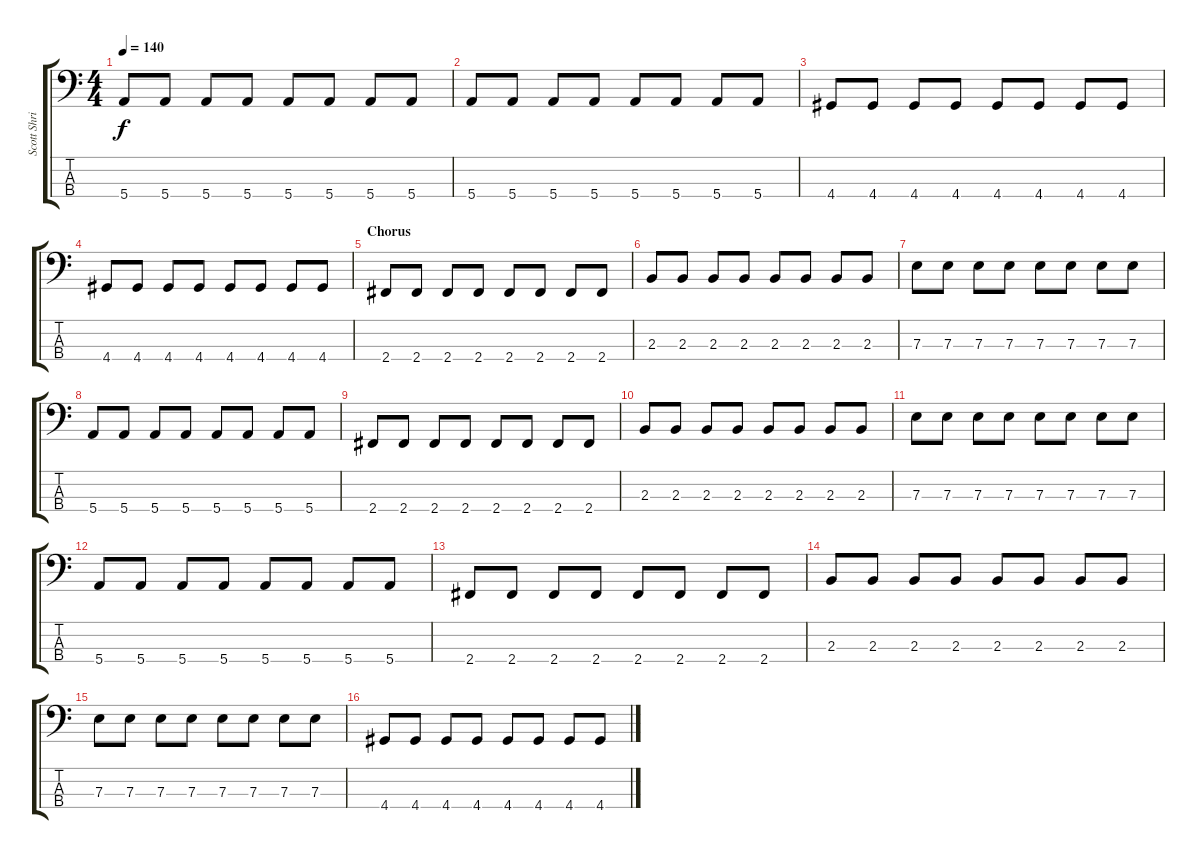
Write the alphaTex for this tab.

\track ("Scott Shriner" "Scott Shri") {instrument electricbassfinger}
\staff {score tabs}
\tuning (G2 D2 A1 E1) {hide}
\ts (4 4)
\tempo 140
\clef f4
\ks c
5.4.8{dy f} 5.4.8 5.4.8 5.4.8 5.4.8 5.4.8 5.4.8 5.4.8 |
5.4.8 5.4.8 5.4.8 5.4.8 5.4.8 5.4.8 5.4.8 5.4.8 |
4.4.8 4.4.8 4.4.8 4.4.8 4.4.8 4.4.8 4.4.8 4.4.8 |
4.4.8 4.4.8 4.4.8 4.4.8 4.4.8 4.4.8 4.4.8 4.4.8 |
\section ("" "Chorus")
2.4.8 2.4.8 2.4.8 2.4.8 2.4.8 2.4.8 2.4.8 2.4.8 |
2.3.8 2.3.8 2.3.8 2.3.8 2.3.8 2.3.8 2.3.8 2.3.8 |
7.3.8 7.3.8 7.3.8 7.3.8 7.3.8 7.3.8 7.3.8 7.3.8 |
5.4.8 5.4.8 5.4.8 5.4.8 5.4.8 5.4.8 5.4.8 5.4.8 |
2.4.8 2.4.8 2.4.8 2.4.8 2.4.8 2.4.8 2.4.8 2.4.8 |
2.3.8 2.3.8 2.3.8 2.3.8 2.3.8 2.3.8 2.3.8 2.3.8 |
7.3.8 7.3.8 7.3.8 7.3.8 7.3.8 7.3.8 7.3.8 7.3.8 |
5.4.8 5.4.8 5.4.8 5.4.8 5.4.8 5.4.8 5.4.8 5.4.8 |
2.4.8 2.4.8 2.4.8 2.4.8 2.4.8 2.4.8 2.4.8 2.4.8 |
2.3.8 2.3.8 2.3.8 2.3.8 2.3.8 2.3.8 2.3.8 2.3.8 |
7.3.8 7.3.8 7.3.8 7.3.8 7.3.8 7.3.8 7.3.8 7.3.8 |
4.4.8 4.4.8 4.4.8 4.4.8 4.4.8 4.4.8 4.4.8 4.4.8
